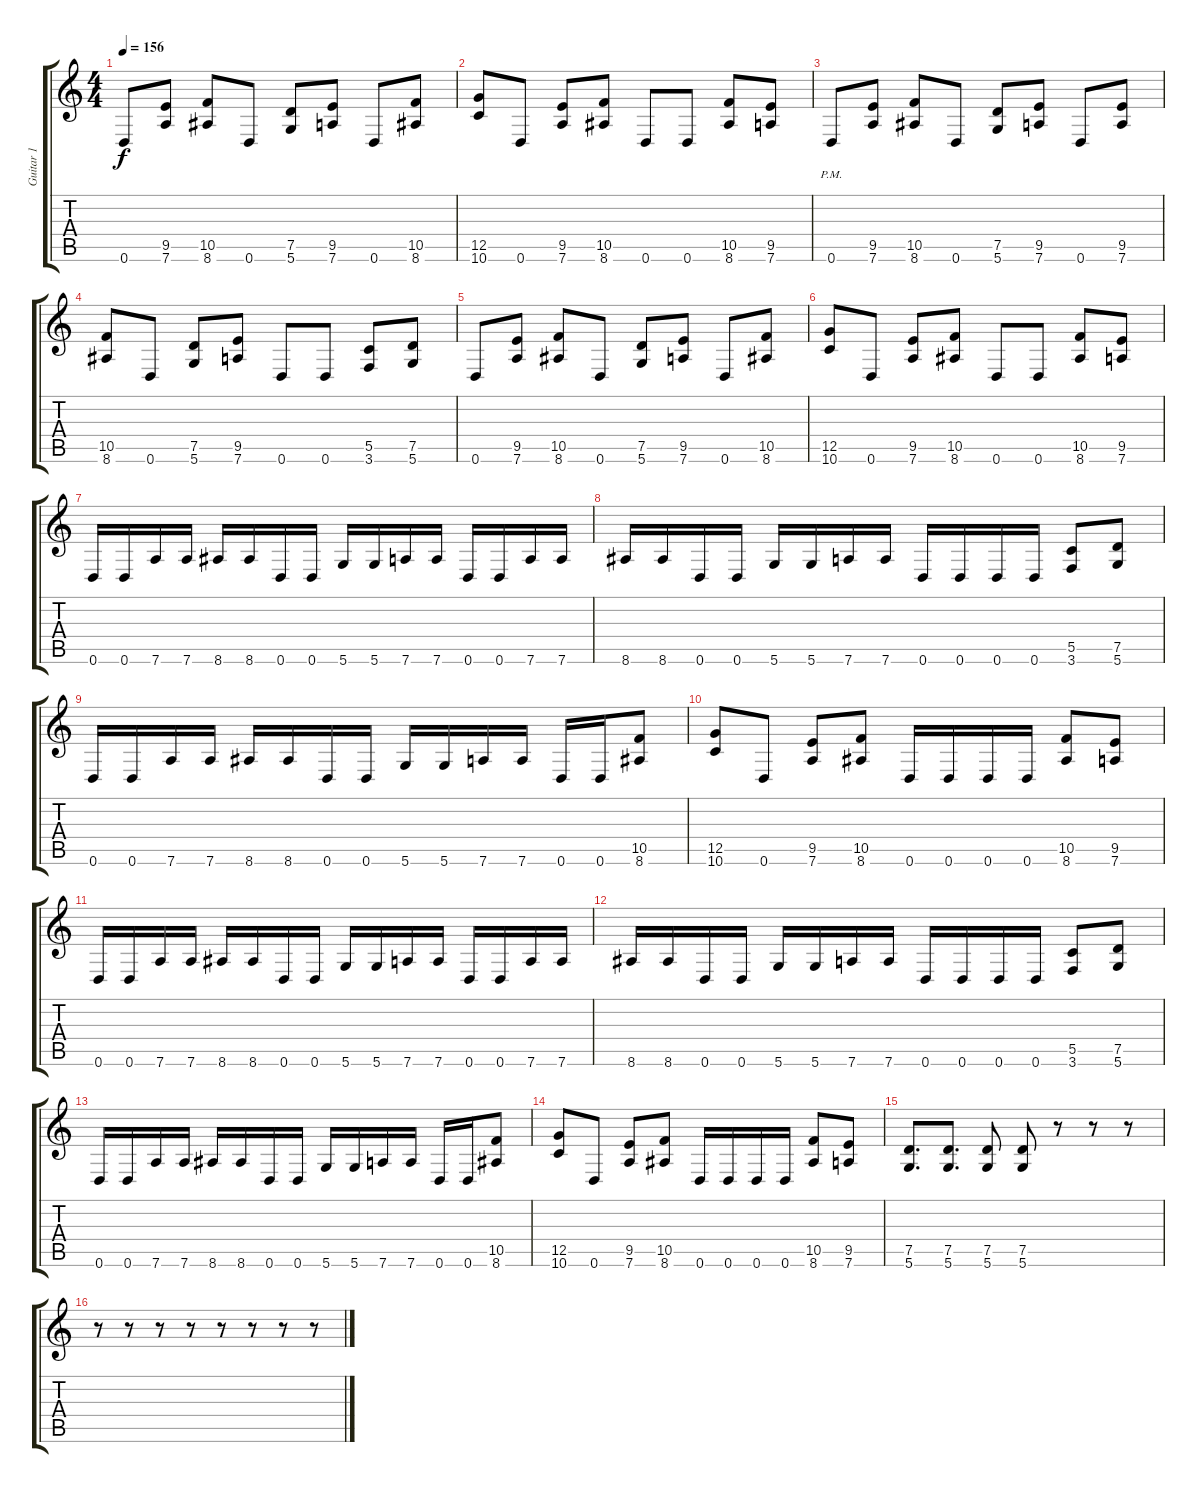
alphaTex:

\track ("Guitar 1" "Guitar 1") {instrument distortionguitar}
\staff {score tabs}
\tuning (D4 A3 F3 C3 G2 D2) {hide}
\ts (4 4)
\tempo 156
\clef g2
\ks c
0.6.8{dy f} (9.5 7.6).8 (10.5 8.6).8 0.6.8 (7.5 5.6).8 (9.5 7.6).8 0.6.8 (10.5 8.6).8 |
(12.5 10.6).8 0.6.8 (9.5 7.6).8 (10.5 8.6).8 0.6.8 0.6.8 (10.5 8.6).8 (9.5 7.6).8 |
0.6{pm}.8 (9.5 7.6).8 (10.5 8.6).8 0.6.8 (7.5 5.6).8 (9.5 7.6).8 0.6.8 (9.5 7.6).8 |
(10.5 8.6).8 0.6.8 (7.5 5.6).8 (9.5 7.6).8 0.6.8 0.6.8 (5.5 3.6).8 (7.5 5.6).8 |
0.6.8 (9.5 7.6).8 (10.5 8.6).8 0.6.8 (7.5 5.6).8 (9.5 7.6).8 0.6.8 (10.5 8.6).8 |
(12.5 10.6).8 0.6.8 (9.5 7.6).8 (10.5 8.6).8 0.6.8 0.6.8 (10.5 8.6).8 (9.5 7.6).8 |
0.6.16 0.6.16 7.6.16 7.6.16 8.6.16 8.6.16 0.6.16 0.6.16 5.6.16 5.6.16 7.6.16 7.6.16 0.6.16 0.6.16 7.6.16 7.6.16 |
8.6.16 8.6.16 0.6.16 0.6.16 5.6.16 5.6.16 7.6.16 7.6.16 0.6.16 0.6.16 0.6.16 0.6.16 (5.5 3.6).8 (7.5 5.6).8 |
0.6.16 0.6.16 7.6.16 7.6.16 8.6.16 8.6.16 0.6.16 0.6.16 5.6.16 5.6.16 7.6.16 7.6.16 0.6.16 0.6.16 (10.5 8.6).8 |
(12.5 10.6).8 0.6.8 (9.5 7.6).8 (10.5 8.6).8 0.6.16 0.6.16 0.6.16 0.6.16 (10.5 8.6).8 (9.5 7.6).8 |
0.6.16 0.6.16 7.6.16 7.6.16 8.6.16 8.6.16 0.6.16 0.6.16 5.6.16 5.6.16 7.6.16 7.6.16 0.6.16 0.6.16 7.6.16 7.6.16 |
8.6.16 8.6.16 0.6.16 0.6.16 5.6.16 5.6.16 7.6.16 7.6.16 0.6.16 0.6.16 0.6.16 0.6.16 (5.5 3.6).8 (7.5 5.6).8 |
0.6.16 0.6.16 7.6.16 7.6.16 8.6.16 8.6.16 0.6.16 0.6.16 5.6.16 5.6.16 7.6.16 7.6.16 0.6.16 0.6.16 (10.5 8.6).8 |
(12.5 10.6).8 0.6.8 (9.5 7.6).8 (10.5 8.6).8 0.6.16 0.6.16 0.6.16 0.6.16 (10.5 8.6).8 (9.5 7.6).8 |
(7.5 5.6).8{d} (7.5 5.6).8{d} (7.5 5.6).8 (7.5 5.6).8 r.8 r.8 r.8 |
r.8 r.8 r.8 r.8 r.8 r.8 r.8 r.8
